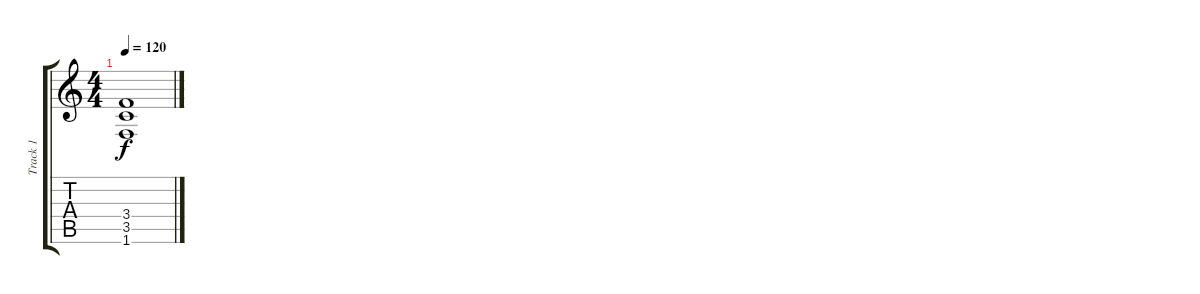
\track ("Track 1" "Track 1") {instrument distortionguitar}
\staff {score tabs}
\tuning (E4 B3 G3 D3 A2 E2) {hide}
\ts (4 4)
\tempo 120
\clef g2
\ks c
(3.4{t} 3.5{t} 1.6{t}).1{dy f}
